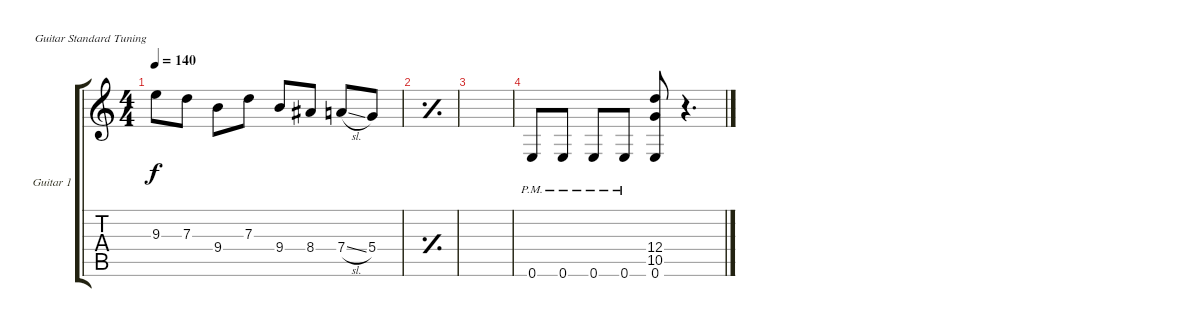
\defaultSystemsLayout 4
\bracketExtendMode groupsimilarinstruments
\firstSystemTrackNameOrientation horizontal
\otherSystemsTrackNameOrientation horizontal
\track ("Guitar 1" "Guitar 1") {instrument distortionguitar}
\staff {score tabs}
\tuning (E4 B3 G3 D3 A2 E2)
\ts (4 4)
\tempo 140
\clef g2
\ks c
9.3.8{dy f} 7.3.8 9.4.8 7.3.8 9.4.8 8.4.8 7.4{sl}.8 5.4.8 |
\simile simple
|
|
\simile none
0.6{pm}.8 0.6{pm}.8 0.6{pm}.8 0.6{pm}.8 (12.4 10.5 0.6).8 r.4{d}
